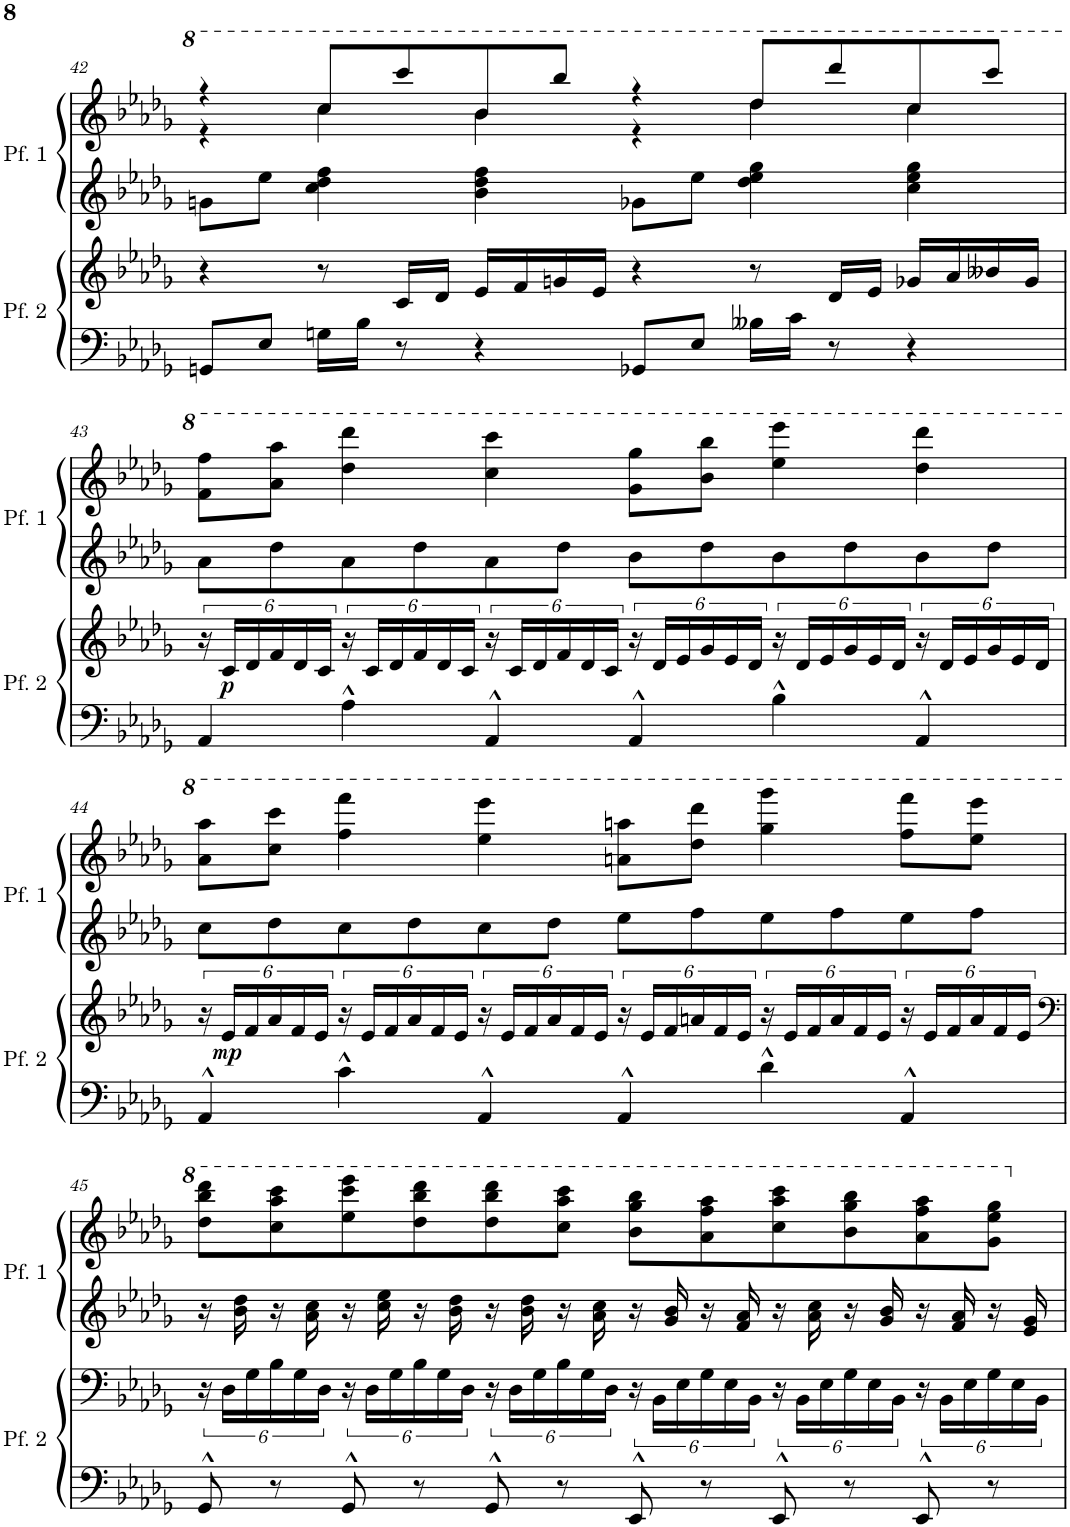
**kern	**kern	**dynam	**kern	**kern
*part2	*part2	*part2	*part1	*part1
*staff4	*staff3	*staff3/4	*staff2	*staff1
*I"Piano 2	*	*	*I"Piano 1	*
!!LO:PB:g=z
*clefF4	*clefG2	*	*clefG2	*clefG2
*k[b-e-a-d-g-]	*k[b-e-a-d-g-]	*	*k[b-e-a-d-g-]	*k[b-e-a-d-g-]
*M6/4	*M6/4	*	*M6/4	*M6/4
=42	=42	=42	=42	=42
*	*	*	*	*^
8GGn/L	4r	.	8gn\L	4r	4r
8E-/J	.	.	8ee-\J	.	.
16Gn\LL	8r	.	4cc\ 4dd-\ 4ff\	8ccc/L	4ccc\
16B-\JJ	.	.	.	.	.
8r	16c/LL	.	.	8cccc/	.
.	16d-/JJ	.	.	.	.
4r	16e-/LL	.	4b-\ 4dd-\ 4ff\	8bb-/	4bb-\
.	16f/	.	.	.	.
.	16gn/	.	.	8bbb-/J	.
.	16e-/JJ	.	.	.	.
8GG-X/L	4r	.	8g-X\L	4r	4r
8E-/J	.	.	8ee-\J	.	.
16B--X\LL	8r	.	4dd-\ 4ee-\ 4gg-\	8ddd-/L	4ddd-\
16c\JJ	.	.	.	.	.
8r	16d-/LL	.	.	8dddd-/	.
.	16e-/JJ	.	.	.	.
4r	16g-X/LL	.	4cc\ 4ee-\ 4gg-\	8ccc/	4ccc\
.	16a-/	.	.	.	.
.	16b--X/	.	.	8cccc/J	.
.	16g-/JJ	.	.	.	.
*	*	*	*	*v	*v
!!LO:LB:g=z
=43	=43	=43	=43	=43
4AA-/	24r	.	8a-\L	8ff\ 8fff\L
!	!	!LO:DY:b	!	!
.	24c/LL	p	.	.
.	24d-/	.	.	.
.	24f/	.	8dd-\	8aa-\ 8aaa-\J
.	24d-/	.	.	.
.	24c/JJ	.	.	.
4A-^^\	24r	.	8a-\	4ddd-\ 4dddd-\
.	24c/LL	.	.	.
.	24d-/	.	.	.
.	24f/	.	8dd-\	.
.	24d-/	.	.	.
.	24c/JJ	.	.	.
4AA-^^/	24r	.	8a-\	4ccc\ 4cccc\
.	24c/LL	.	.	.
.	24d-/	.	.	.
.	24f/	.	8dd-\J	.
.	24d-/	.	.	.
.	24c/JJ	.	.	.
4AA-^^/	24r	.	8b-\L	8gg-\ 8ggg-\L
.	24d-/LL	.	.	.
.	24e-/	.	.	.
.	24g-/	.	8dd-\	8bb-\ 8bbb-\J
.	24e-/	.	.	.
.	24d-/JJ	.	.	.
4B-^^\	24r	.	8b-\	4eee-\ 4eeee-\
.	24d-/LL	.	.	.
.	24e-/	.	.	.
.	24g-/	.	8dd-\	.
.	24e-/	.	.	.
.	24d-/JJ	.	.	.
4AA-^^/	24r	.	8b-\	4ddd-\ 4dddd-\
.	24d-/LL	.	.	.
.	24e-/	.	.	.
.	24g-/	.	8dd-\J	.
.	24e-/	.	.	.
.	24d-/JJ	.	.	.
!!LO:LB:g=z
=44	=44	=44	=44	=44
4AA-^^/	24r	.	8cc\L	8aa-\ 8aaa-\L
!	!	!LO:DY:b	!	!
.	24e-/LL	mp	.	.
.	24f/	.	.	.
.	24a-/	.	8dd-\	8ccc\ 8cccc\J
.	24f/	.	.	.
.	24e-/JJ	.	.	.
4c^^\	24r	.	8cc\	4fff\ 4ffff\
.	24e-/LL	.	.	.
.	24f/	.	.	.
.	24a-/	.	8dd-\	.
.	24f/	.	.	.
.	24e-/JJ	.	.	.
4AA-^^/	24r	.	8cc\	4eee-\ 4eeee-\
.	24e-/LL	.	.	.
.	24f/	.	.	.
.	24a-/	.	8dd-\J	.
.	24f/	.	.	.
.	24e-/JJ	.	.	.
4AA-^^/	24r	.	8ee-\L	8aan\ 8aaan\L
.	24e-/LL	.	.	.
.	24f/	.	.	.
.	24an/	.	8ff\	8ddd-\ 8dddd-\J
.	24f/	.	.	.
.	24e-/JJ	.	.	.
4d-^^\	24r	.	8ee-\	4ggg-\ 4gggg-\
.	24e-/LL	.	.	.
.	24f/	.	.	.
.	24a/	.	8ff\	.
.	24f/	.	.	.
.	24e-/JJ	.	.	.
4AA-^^/	24r	.	8ee-\	8fff\ 8ffff\L
.	24e-/LL	.	.	.
.	24f/	.	.	.
.	24a/	.	8ff\J	8eee-\ 8eeee-\J
.	24f/	.	.	.
.	24e-/JJ	.	.	.
!!LO:LB:g=z
=45	=45	=45	=45	=45
*	*clefF4	*	*	*
8GG-^^/	24r	.	16r	8ddd-\ 8bbb-\ 8dddd-\L
.	24D-\LL	.	.	.
.	.	.	16b-\ 16dd-\	.
.	24G-\	.	.	.
8r	24B-\	.	16r	8ccc\ 8aaa-\ 8cccc\
.	24G-\	.	.	.
.	.	.	16a-\ 16cc\	.
.	24D-\JJ	.	.	.
8GG-^^/	24r	.	16r	8eee-\ 8cccc\ 8eeee-\
.	24D-\LL	.	.	.
.	.	.	16cc\ 16ee-\	.
.	24G-\	.	.	.
8r	24B-\	.	16r	8ddd-\ 8bbb-\ 8dddd-\
.	24G-\	.	.	.
.	.	.	16b-\ 16dd-\	.
.	24D-\JJ	.	.	.
8GG-^^/	24r	.	16r	8ddd-\ 8bbb-\ 8dddd-\
.	24D-\LL	.	.	.
.	.	.	16b-\ 16dd-\	.
.	24G-\	.	.	.
8r	24B-\	.	16r	8ccc\ 8aaa-\ 8cccc\J
.	24G-\	.	.	.
.	.	.	16a-\ 16cc\	.
.	24D-\JJ	.	.	.
8EE-^^/	24r	.	16r	8bb-\ 8ggg-\ 8bbb-\L
.	24BB-\LL	.	.	.
.	.	.	16g-/ 16b-/	.
.	24E-\	.	.	.
8r	24G-\	.	16r	8aa-\ 8fff\ 8aaa-\
.	24E-\	.	.	.
.	.	.	16f/ 16a-/	.
.	24BB-\JJ	.	.	.
8EE-^^/	24r	.	16r	8ccc\ 8aaa-\ 8cccc\
.	24BB-\LL	.	.	.
.	.	.	16a-\ 16cc\	.
.	24E-\	.	.	.
8r	24G-\	.	16r	8bb-\ 8ggg-\ 8bbb-\
.	24E-\	.	.	.
.	.	.	16g-/ 16b-/	.
.	24BB-\JJ	.	.	.
8EE-^^/	24r	.	16r	8aa-\ 8fff\ 8aaa-\
.	24BB-\LL	.	.	.
.	.	.	16f/ 16a-/	.
.	24E-\	.	.	.
8r	24G-\	.	16r	8gg-\ 8eee-\ 8ggg-\J
.	24E-\	.	.	.
.	.	.	16e-/ 16g-/	.
.	24BB-\JJ	.	.	.
=	=	=	=	=
*-	*-	*-	*-	*-
